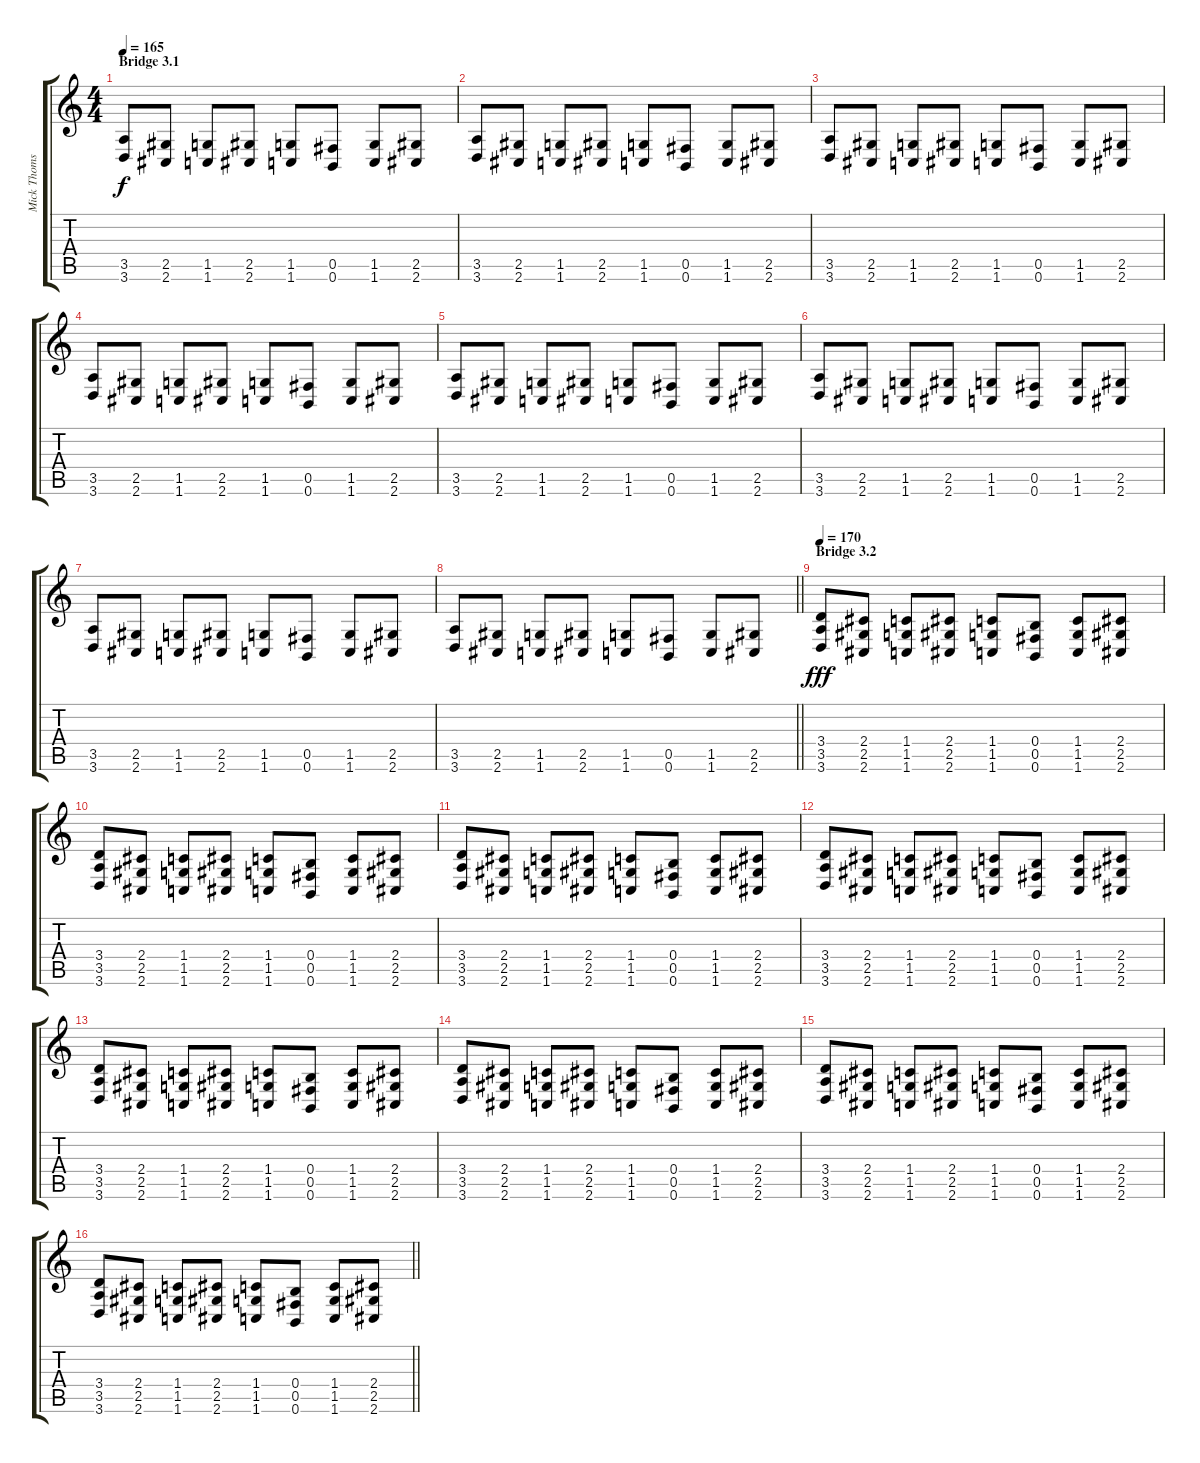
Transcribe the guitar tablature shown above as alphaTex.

\track ("Mick Thomson" "Mick Thoms") {instrument overdrivenguitar}
\staff {score tabs}
\tuning (Db4 Ab3 E3 B2 Gb2 B1) {hide}
\ts (4 4)
\section ("" "Bridge 3.1")
\tempo 165
\clef g2
\ks c
(3.5 3.6).8{dy f} (2.5 2.6).8 (1.5 1.6).8 (2.5 2.6).8 (1.5 1.6).8 (0.5 0.6).8 (1.5 1.6).8 (2.5 2.6).8 |
(3.5 3.6).8 (2.5 2.6).8 (1.5 1.6).8 (2.5 2.6).8 (1.5 1.6).8 (0.5 0.6).8 (1.5 1.6).8 (2.5 2.6).8 |
(3.5 3.6).8 (2.5 2.6).8 (1.5 1.6).8 (2.5 2.6).8 (1.5 1.6).8 (0.5 0.6).8 (1.5 1.6).8 (2.5 2.6).8 |
(3.5 3.6).8 (2.5 2.6).8 (1.5 1.6).8 (2.5 2.6).8 (1.5 1.6).8 (0.5 0.6).8 (1.5 1.6).8 (2.5 2.6).8 |
(3.5 3.6).8 (2.5 2.6).8 (1.5 1.6).8 (2.5 2.6).8 (1.5 1.6).8 (0.5 0.6).8 (1.5 1.6).8 (2.5 2.6).8 |
(3.5 3.6).8 (2.5 2.6).8 (1.5 1.6).8 (2.5 2.6).8 (1.5 1.6).8 (0.5 0.6).8 (1.5 1.6).8 (2.5 2.6).8 |
(3.5 3.6).8 (2.5 2.6).8 (1.5 1.6).8 (2.5 2.6).8 (1.5 1.6).8 (0.5 0.6).8 (1.5 1.6).8 (2.5 2.6).8 |
\barLineRight lightlight
(3.5 3.6).8 (2.5 2.6).8 (1.5 1.6).8 (2.5 2.6).8 (1.5 1.6).8 (0.5 0.6).8 (1.5 1.6).8 (2.5 2.6).8 |
\section ("" "Bridge 3.2")
\tempo 170
(3.4 3.5 3.6).8{dy fff volume 10} (2.4 2.5 2.6).8 (1.4 1.5 1.6).8 (2.4 2.5 2.6).8 (1.4 1.5 1.6).8 (0.4 0.5 0.6).8 (1.4 1.5 1.6).8 (2.4 2.5 2.6).8 |
(3.4 3.5 3.6).8 (2.4 2.5 2.6).8 (1.4 1.5 1.6).8 (2.4 2.5 2.6).8 (1.4 1.5 1.6).8 (0.4 0.5 0.6).8 (1.4 1.5 1.6).8 (2.4 2.5 2.6).8 |
(3.4 3.5 3.6).8 (2.4 2.5 2.6).8 (1.4 1.5 1.6).8 (2.4 2.5 2.6).8 (1.4 1.5 1.6).8 (0.4 0.5 0.6).8 (1.4 1.5 1.6).8 (2.4 2.5 2.6).8 |
(3.4 3.5 3.6).8 (2.4 2.5 2.6).8 (1.4 1.5 1.6).8 (2.4 2.5 2.6).8 (1.4 1.5 1.6).8 (0.4 0.5 0.6).8 (1.4 1.5 1.6).8 (2.4 2.5 2.6).8 |
(3.4 3.5 3.6).8 (2.4 2.5 2.6).8 (1.4 1.5 1.6).8 (2.4 2.5 2.6).8 (1.4 1.5 1.6).8 (0.4 0.5 0.6).8 (1.4 1.5 1.6).8 (2.4 2.5 2.6).8 |
(3.4 3.5 3.6).8 (2.4 2.5 2.6).8 (1.4 1.5 1.6).8 (2.4 2.5 2.6).8 (1.4 1.5 1.6).8 (0.4 0.5 0.6).8 (1.4 1.5 1.6).8 (2.4 2.5 2.6).8 |
(3.4 3.5 3.6).8 (2.4 2.5 2.6).8 (1.4 1.5 1.6).8 (2.4 2.5 2.6).8 (1.4 1.5 1.6).8 (0.4 0.5 0.6).8 (1.4 1.5 1.6).8 (2.4 2.5 2.6).8 |
\barLineRight lightlight
(3.4 3.5 3.6).8 (2.4 2.5 2.6).8 (1.4 1.5 1.6).8 (2.4 2.5 2.6).8 (1.4 1.5 1.6).8 (0.4 0.5 0.6).8 (1.4 1.5 1.6).8 (2.4 2.5 2.6).8
